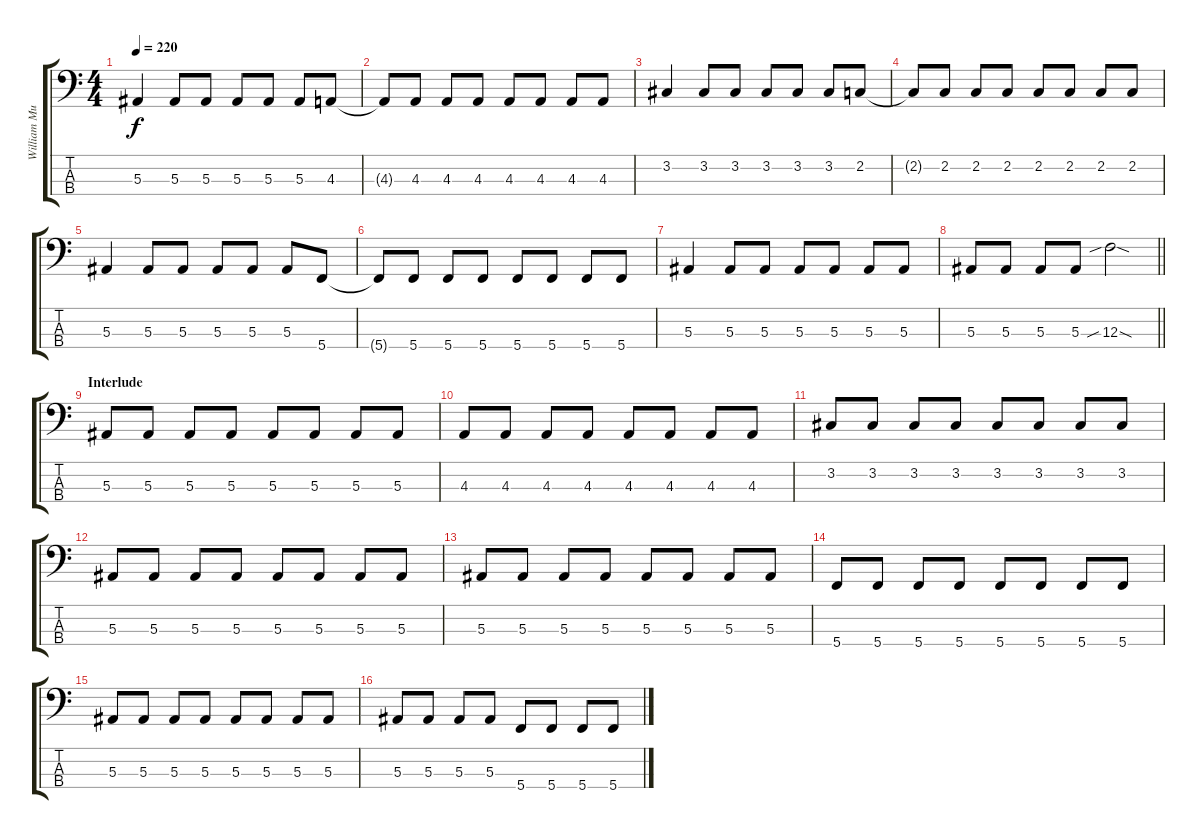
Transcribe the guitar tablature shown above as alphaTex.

\track ("William Murderface (Bass)" "William Mu") {instrument electricbassfinger}
\staff {score tabs}
\tuning (Eb2 Bb1 F1 C1) {hide}
\ts (4 4)
\tempo 220
\clef f4
\ks c
5.3.4{dy f} 5.3.8 5.3.8 5.3.8 5.3.8 5.3.8 4.3.8 |
4.3{t}.8 4.3.8 4.3.8 4.3.8 4.3.8 4.3.8 4.3.8 4.3.8 |
3.2.4 3.2.8 3.2.8 3.2.8 3.2.8 3.2.8 2.2.8 |
2.2{t}.8 2.2.8 2.2.8 2.2.8 2.2.8 2.2.8 2.2.8 2.2.8 |
5.3.4 5.3.8 5.3.8 5.3.8 5.3.8 5.3.8 5.4.8 |
5.4{t}.8 5.4.8 5.4.8 5.4.8 5.4.8 5.4.8 5.4.8 5.4.8 |
5.3.4 5.3.8 5.3.8 5.3.8 5.3.8 5.3.8 5.3.8 |
\barLineRight lightlight
5.3.8 5.3.8 5.3.8 5.3.8 12.3{sib sod}.2 |
\section ("" "Interlude")
5.3.8 5.3.8 5.3.8 5.3.8 5.3.8 5.3.8 5.3.8 5.3.8 |
4.3.8 4.3.8 4.3.8 4.3.8 4.3.8 4.3.8 4.3.8 4.3.8 |
3.2.8 3.2.8 3.2.8 3.2.8 3.2.8 3.2.8 3.2.8 3.2.8 |
5.3.8 5.3.8 5.3.8 5.3.8 5.3.8 5.3.8 5.3.8 5.3.8 |
5.3.8 5.3.8 5.3.8 5.3.8 5.3.8 5.3.8 5.3.8 5.3.8 |
5.4.8 5.4.8 5.4.8 5.4.8 5.4.8 5.4.8 5.4.8 5.4.8 |
5.3.8 5.3.8 5.3.8 5.3.8 5.3.8 5.3.8 5.3.8 5.3.8 |
5.3.8 5.3.8 5.3.8 5.3.8 5.4.8 5.4.8 5.4.8 5.4.8
